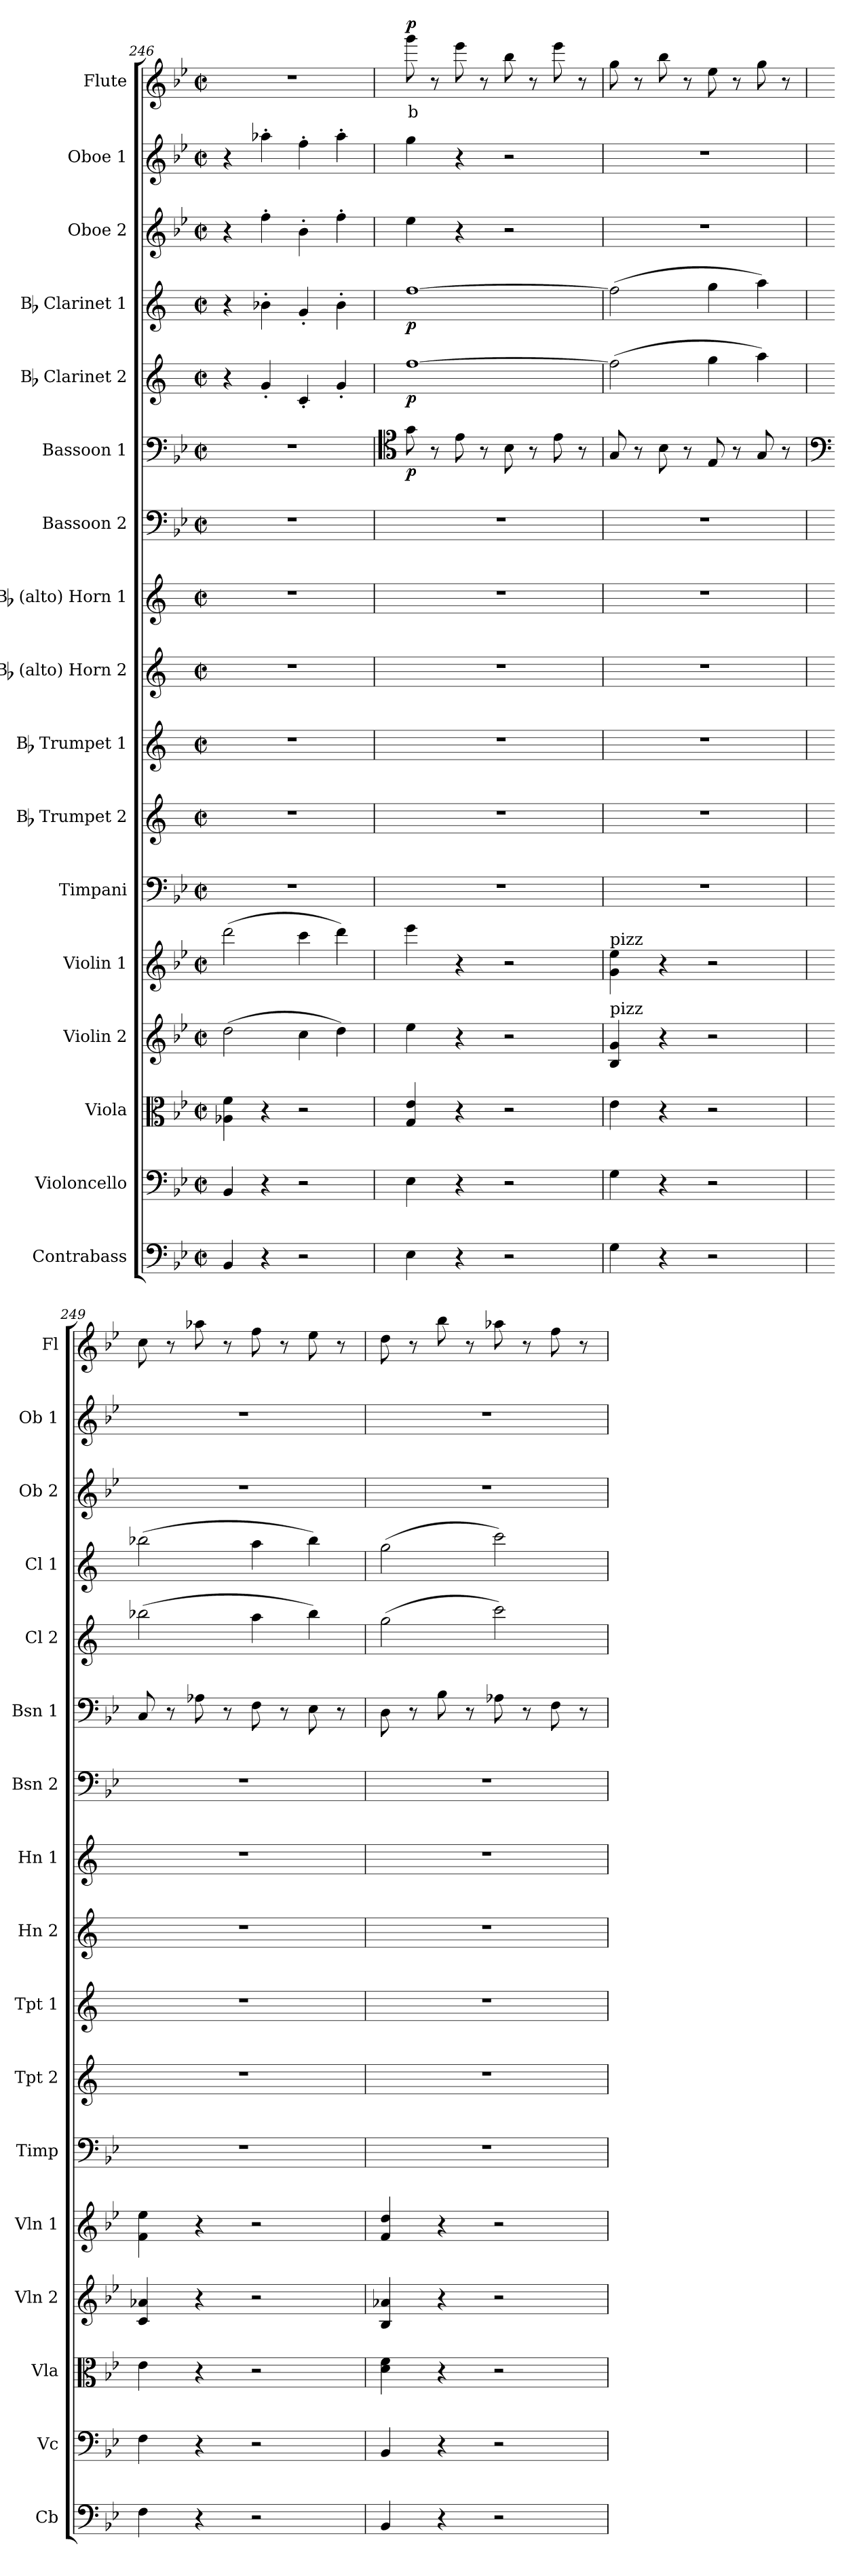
**kern	**kern	**kern	**kern	**kern	**kern	**kern	**kern	**kern	**kern	**kern	**kern	**dynam	**kern	**dynam	**kern	**dynam	**kern	**kern	**kern	**text	**dynam
*part17	*part16	*part15	*part14	*part13	*part12	*part11	*part10	*part9	*part8	*part7	*part6	*part6	*part5	*part5	*part4	*part4	*part3	*part2	*part1	*part1	*part1
*staff17	*staff16	*staff15	*staff14	*staff13	*staff12	*staff11	*staff10	*staff9	*staff8	*staff7	*staff6	*staff6	*staff5	*staff5	*staff4	*staff4	*staff3	*staff2	*staff1	*staff1	*staff1
*I"Contrabass	*I"Violoncello	*I"Viola	*I"Violin 2	*I"Violin 1	*I"Timpani	*I"Bb Trumpet 2	*I"Bb Trumpet 1	*I"Bb (alto) Horn 2	*I"Bb (alto) Horn 1	*I"Bassoon 2	*I"Bassoon 1	*	*I"Bb Clarinet 2	*	*I"Bb Clarinet 1	*	*I"Oboe 2	*I"Oboe 1	*I"Flute	*	*
*I'Cb	*I'Vc	*I'Vla	*I'Vln 2	*I'Vln 1	*I'Timp	*I'Tpt 2	*I'Tpt 1	*I'Hn 2	*I'Hn 1	*I'Bsn 2	*I'Bsn 1	*	*I'Cl 2	*	*I'Cl 1	*	*I'Ob 2	*I'Ob 1	*I'Fl	*	*
*clefF4	*clefF4	*clefC3	*clefG2	*clefG2	*clefF4	*clefG2	*clefG2	*clefG2	*clefG2	*clefF4	*clefF4	*	*clefG2	*	*clefG2	*	*clefG2	*clefG2	*clefG2	*	*
*ITrd7c12	*	*	*	*	*	*ITrd1c2	*ITrd1c2	*ITrd1c2	*ITrd1c2	*	*	*	*ITrd1c2	*	*ITrd1c2	*	*	*	*	*	*
*k[b-e-]	*k[b-e-]	*k[b-e-]	*k[b-e-]	*k[b-e-]	*k[b-e-]	*k[b-e-]	*k[b-e-]	*k[b-e-]	*k[b-e-]	*k[b-e-]	*k[b-e-]	*	*k[b-e-]	*	*k[b-e-]	*	*k[b-e-]	*k[b-e-]	*k[b-e-]	*	*
*M2/2	*M2/2	*M2/2	*M2/2	*M2/2	*M2/2	*M2/2	*M2/2	*M2/2	*M2/2	*M2/2	*M2/2	*	*M2/2	*	*M2/2	*	*M2/2	*M2/2	*M2/2	*	*
*met(c|)	*met(c|)	*met(c|)	*met(c|)	*met(c|)	*met(c|)	*met(c|)	*met(c|)	*met(c|)	*met(c|)	*met(c|)	*met(c|)	*	*met(c|)	*	*met(c|)	*	*met(c|)	*met(c|)	*met(c|)	*	*
=246	=246	=246	=246	=246	=246	=246	=246	=246	=246	=246	=246	=246	=246	=246	=246	=246	=246	=246	=246	=246	=246
4BBB-/	4BB-/	4A-X\ 4f\	(2dd\	(2ddd\	1r	1r	1r	1r	1r	1r	1r	.	4r	.	4r	.	4r	4r	1r	.	.
4r	4r	4r	.	.	.	.	.	.	.	.	.	.	4f'/	.	4a-X'\	.	4ff'\	4aa-X'\	.	.	.
2r	2r	2r	4cc\	4ccc\	.	.	.	.	.	.	.	.	4B-'/	.	4f'/	.	4b-'\	4ff'\	.	.	.
.	.	.	4dd\)	4ddd\)	.	.	.	.	.	.	.	.	4f'/	.	4a-'\	.	4ff'\	4aa-'\	.	.	.
=247	=247	=247	=247	=247	=247	=247	=247	=247	=247	=247	=247	=247	=247	=247	=247	=247	=247	=247	=247	=247	=247
*	*	*	*	*	*	*	*	*	*	*	*clefC4	*	*	*	*	*	*	*	*	*	*
!	!	!	!	!	!	!	!	!	!	!	!	!LO:DY:b	!	!LO:DY:b	!	!LO:DY:b	!	!	!	!LO:LY:b:color=#FF0000	!LO:DY:b
4EE-\	4E-\	4G/ 4e-/	4ee-\	4eee-\	1r	1r	1r	1r	1r	1r	8g\	p	[1ee-	p	[1ee-	p	4ee-\	4gg\	8ggg\	b	p
.	.	.	.	.	.	.	.	.	.	.	8r	.	.	.	.	.	.	.	8r	.	.
4r	4r	4r	4r	4r	.	.	.	.	.	.	8e-\	.	.	.	.	.	4r	4r	8eee-\	.	.
.	.	.	.	.	.	.	.	.	.	.	8r	.	.	.	.	.	.	.	8r	.	.
2r	2r	2r	2r	2r	.	.	.	.	.	.	8B-\	.	.	.	.	.	2r	2r	8bb-\	.	.
.	.	.	.	.	.	.	.	.	.	.	8r	.	.	.	.	.	.	.	8r	.	.
.	.	.	.	.	.	.	.	.	.	.	8e-\	.	.	.	.	.	.	.	8eee-\	.	.
.	.	.	.	.	.	.	.	.	.	.	8r	.	.	.	.	.	.	.	8r	.	.
=248	=248	=248	=248	=248	=248	=248	=248	=248	=248	=248	=248	=248	=248	=248	=248	=248	=248	=248	=248	=248	=248
!	!	!	!	!LO:TX:a:t=pizz	!	!	!	!	!	!	!	!	!	!	!	!	!	!	!	!	!
!	!	!	!LO:TX:a:t=pizz	!	!	!	!	!	!	!	!	!	!	!	!	!	!	!	!	!	!
4GG\	4G\	4e-\	4B-/ 4g/	4g\ 4ee-\	1r	1r	1r	1r	1r	1r	8G/	.	(2ee-\]	.	(2ee-\]	.	1r	1r	8gg\	.	.
.	.	.	.	.	.	.	.	.	.	.	8r	.	.	.	.	.	.	.	8r	.	.
4r	4r	4r	4r	4r	.	.	.	.	.	.	8B-\	.	.	.	.	.	.	.	8bb-\	.	.
.	.	.	.	.	.	.	.	.	.	.	8r	.	.	.	.	.	.	.	8r	.	.
2r	2r	2r	2r	2r	.	.	.	.	.	.	8E-/	.	4ff\	.	4ff\	.	.	.	8ee-\	.	.
.	.	.	.	.	.	.	.	.	.	.	8r	.	.	.	.	.	.	.	8r	.	.
.	.	.	.	.	.	.	.	.	.	.	8G/	.	4gg\)	.	4gg\)	.	.	.	8gg\	.	.
.	.	.	.	.	.	.	.	.	.	.	8r	.	.	.	.	.	.	.	8r	.	.
=249	=249	=249	=249	=249	=249	=249	=249	=249	=249	=249	=249	=249	=249	=249	=249	=249	=249	=249	=249	=249	=249
*	*	*	*	*	*	*	*	*	*	*	*clefF4	*	*	*	*	*	*	*	*	*	*
4FF\	4F\	4e-\	4c/ 4a-X/	4f\ 4ee-\	1r	1r	1r	1r	1r	1r	8C/	.	(2aa-X\	.	(2aa-X\	.	1r	1r	8cc\	.	.
.	.	.	.	.	.	.	.	.	.	.	8r	.	.	.	.	.	.	.	8r	.	.
4r	4r	4r	4r	4r	.	.	.	.	.	.	8A-X\	.	.	.	.	.	.	.	8aa-X\	.	.
.	.	.	.	.	.	.	.	.	.	.	8r	.	.	.	.	.	.	.	8r	.	.
2r	2r	2r	2r	2r	.	.	.	.	.	.	8F\	.	4gg\	.	4gg\	.	.	.	8ff\	.	.
.	.	.	.	.	.	.	.	.	.	.	8r	.	.	.	.	.	.	.	8r	.	.
.	.	.	.	.	.	.	.	.	.	.	8E-\	.	4aa-\)	.	4aa-\)	.	.	.	8ee-\	.	.
.	.	.	.	.	.	.	.	.	.	.	8r	.	.	.	.	.	.	.	8r	.	.
=250	=250	=250	=250	=250	=250	=250	=250	=250	=250	=250	=250	=250	=250	=250	=250	=250	=250	=250	=250	=250	=250
4BBB-/	4BB-/	4d\ 4f\	4B-/ 4a-X/	4f/ 4dd/	1r	1r	1r	1r	1r	1r	8D\	.	(2ff\	.	(2ff\	.	1r	1r	8dd\	.	.
.	.	.	.	.	.	.	.	.	.	.	8r	.	.	.	.	.	.	.	8r	.	.
4r	4r	4r	4r	4r	.	.	.	.	.	.	8B-\	.	.	.	.	.	.	.	8bb-\	.	.
.	.	.	.	.	.	.	.	.	.	.	8r	.	.	.	.	.	.	.	8r	.	.
2r	2r	2r	2r	2r	.	.	.	.	.	.	8A-X\	.	2bb-\)	.	2bb-\)	.	.	.	8aa-X\	.	.
.	.	.	.	.	.	.	.	.	.	.	8r	.	.	.	.	.	.	.	8r	.	.
.	.	.	.	.	.	.	.	.	.	.	8F\	.	.	.	.	.	.	.	8ff\	.	.
.	.	.	.	.	.	.	.	.	.	.	8r	.	.	.	.	.	.	.	8r	.	.
=	=	=	=	=	=	=	=	=	=	=	=	=	=	=	=	=	=	=	=	=	=
*-	*-	*-	*-	*-	*-	*-	*-	*-	*-	*-	*-	*-	*-	*-	*-	*-	*-	*-	*-	*-	*-
